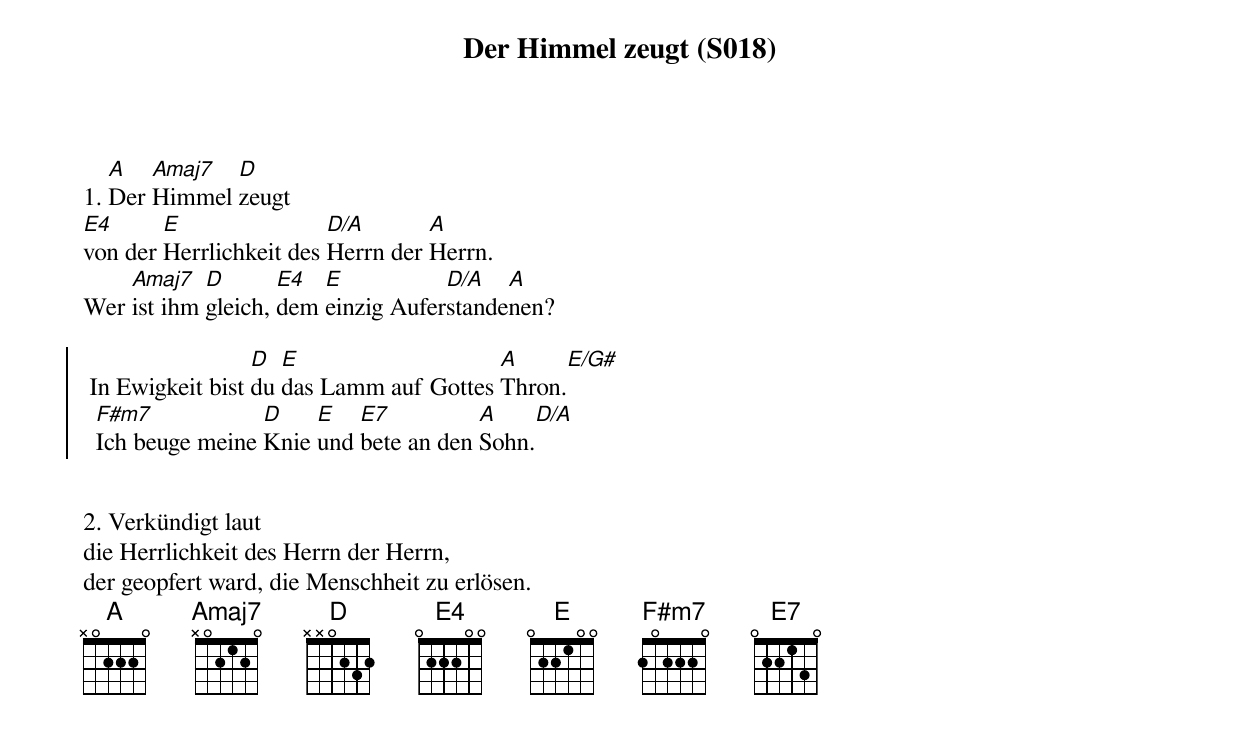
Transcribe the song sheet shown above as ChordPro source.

{title: Der Himmel zeugt (S018)}
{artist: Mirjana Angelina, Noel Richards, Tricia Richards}

1. [A]Der [Amaj7]Himmel [D]zeugt
[E4]von der [E]Herrlichkeit des [D/A]Herrn der [A]Herrn.
Wer [Amaj7]ist ihm [D]gleich, [E4]dem [E]einzig Aufer[D/A]stande[A]nen?

{soc}
 In Ewigkeit bist [D]du [E]das Lamm auf Gottes [A]Thron.[E/G#]
  [F#m7]Ich beuge meine [D]Knie [E]und [E7]bete an den [A]Sohn.[D/A]
 {eoc}


2. Verkündigt laut
die Herrlichkeit des Herrn der Herrn,
der geopfert ward, die Menschheit zu erlösen.
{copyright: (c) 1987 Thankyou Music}
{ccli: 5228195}
